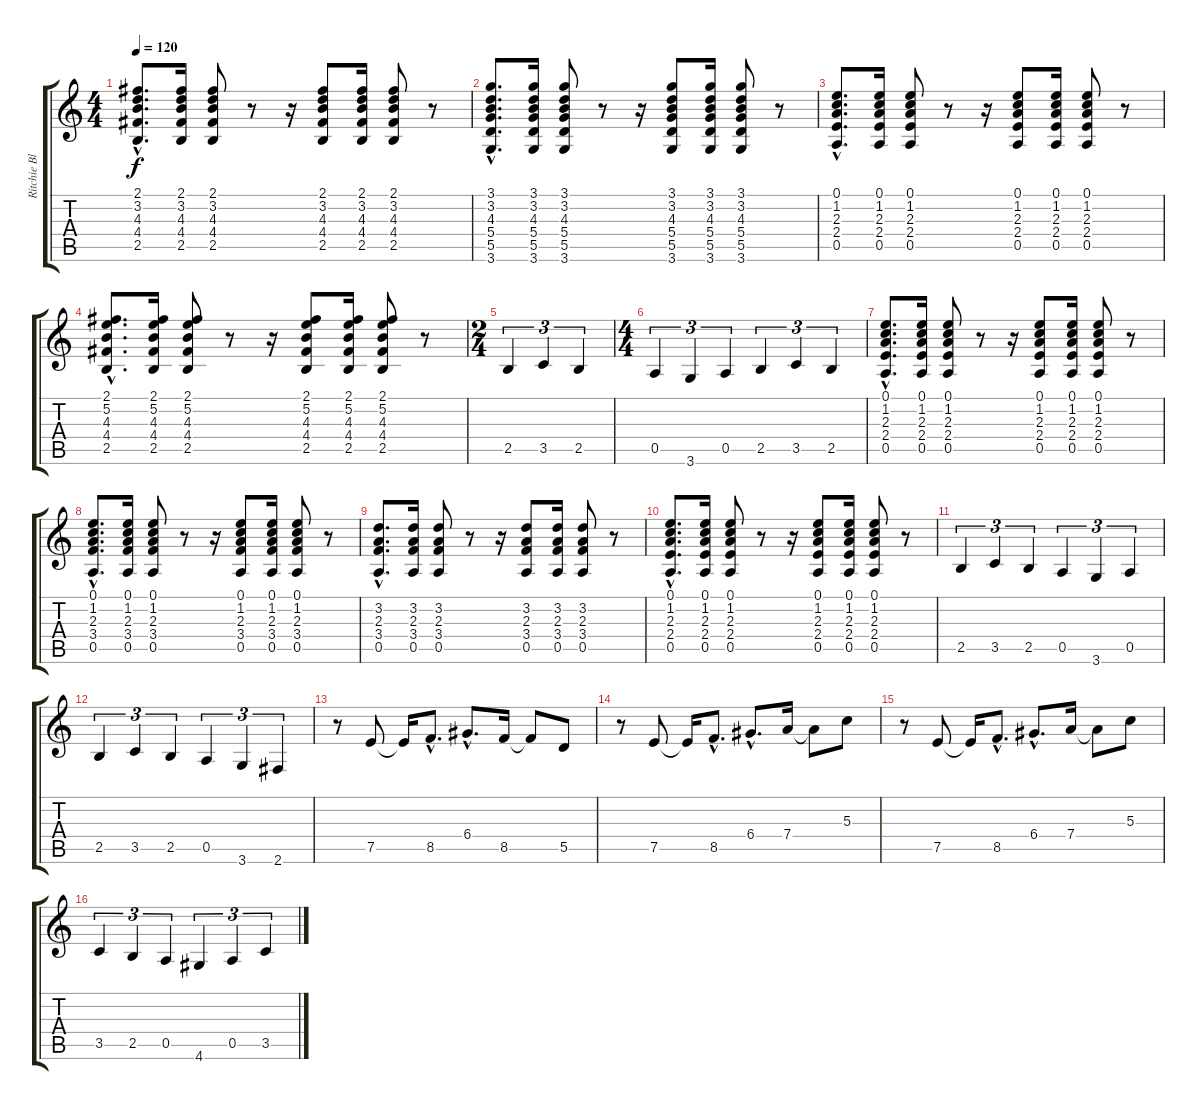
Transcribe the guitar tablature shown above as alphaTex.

\track ("Ritchie Blackmore" "Ritchie Bl") {instrument overdrivenguitar}
\staff {score tabs}
\tuning (E4 B3 G3 D3 A2 E2) {hide}
\ts (4 4)
\tempo 120
\clef g2
\ks c
(2.1{hac} 3.2{hac} 4.3{hac} 4.4{hac} 2.5{hac}).8{d dy f} (2.1 3.2 4.3 4.4 2.5).16 (2.1 3.2 4.3 4.4 2.5).8 r.8 r.16 (2.1 3.2 4.3 4.4 2.5).8 (2.1 3.2 4.3 4.4 2.5).16 (2.1 3.2 4.3 4.4 2.5).8 r.8 |
(3.1{hac} 3.2{hac} 4.3{hac} 5.4{hac} 5.5{hac} 3.6{hac}).8{d} (3.1 3.2 4.3 5.4 5.5 3.6).16 (3.1 3.2 4.3 5.4 5.5 3.6).8 r.8 r.16 (3.1 3.2 4.3 5.4 5.5 3.6).8 (3.1 3.2 4.3 5.4 5.5 3.6).16 (3.1 3.2 4.3 5.4 5.5 3.6).8 r.8 |
(0.1{hac} 1.2{hac} 2.3{hac} 2.4{hac} 0.5{hac}).8{d} (0.1 1.2 2.3 2.4 0.5).16 (0.1 1.2 2.3 2.4 0.5).8 r.8 r.16 (0.1 1.2 2.3 2.4 0.5).8 (0.1 1.2 2.3 2.4 0.5).16 (0.1 1.2 2.3 2.4 0.5).8 r.8 |
(2.1{hac} 5.2{hac} 4.3{hac} 4.4{hac} 2.5{hac}).8{d} (2.1 5.2 4.3 4.4 2.5).16 (2.1 5.2 4.3 4.4 2.5).8 r.8 r.16 (2.1 5.2 4.3 4.4 2.5).8 (2.1 5.2 4.3 4.4 2.5).16 (2.1 5.2 4.3 4.4 2.5).8 r.8 |
\ts (2 4)
2.5.4{tu (3 2)} 3.5.4{tu (3 2)} 2.5.4{tu (3 2)} |
\ts (4 4)
0.5.4{tu (3 2)} 3.6.4{tu (3 2)} 0.5.4{tu (3 2)} 2.5.4{tu (3 2)} 3.5.4{tu (3 2)} 2.5.4{tu (3 2)} |
(0.1{hac} 1.2{hac} 2.3{hac} 2.4{hac} 0.5{hac}).8{d} (0.1 1.2 2.3 2.4 0.5).16 (0.1 1.2 2.3 2.4 0.5).8 r.8 r.16 (0.1 1.2 2.3 2.4 0.5).8 (0.1 1.2 2.3 2.4 0.5).16 (0.1 1.2 2.3 2.4 0.5).8 r.8 |
(0.1{hac} 1.2{hac} 2.3{hac} 3.4{hac} 0.5{hac}).8{d} (0.1 1.2 2.3 3.4 0.5).16 (0.1 1.2 2.3 3.4 0.5).8 r.8 r.16 (0.1 1.2 2.3 3.4 0.5).8 (0.1 1.2 2.3 3.4 0.5).16 (0.1 1.2 2.3 3.4 0.5).8 r.8 |
(3.2{hac} 2.3{hac} 3.4{hac} 0.5{hac}).8{d} (3.2 2.3 3.4 0.5).16 (3.2 2.3 3.4 0.5).8 r.8 r.16 (3.2 2.3 3.4 0.5).8 (3.2 2.3 3.4 0.5).16 (3.2 2.3 3.4 0.5).8 r.8 |
(0.1{hac} 1.2{hac} 2.3{hac} 2.4{hac} 0.5{hac}).8{d} (0.1 1.2 2.3 2.4 0.5).16 (0.1 1.2 2.3 2.4 0.5).8 r.8 r.16 (0.1 1.2 2.3 2.4 0.5).8 (0.1 1.2 2.3 2.4 0.5).16 (0.1 1.2 2.3 2.4 0.5).8 r.8 |
2.5.4{tu (3 2)} 3.5.4{tu (3 2)} 2.5.4{tu (3 2)} 0.5.4{tu (3 2)} 3.6.4{tu (3 2)} 0.5.4{tu (3 2)} |
2.5.4{tu (3 2)} 3.5.4{tu (3 2)} 2.5.4{tu (3 2)} 0.5.4{tu (3 2)} 3.6.4{tu (3 2)} 2.6.4{tu (3 2)} |
r.8 7.5.8 7.5{t}.16 8.5{hac}.8{d} 6.4{hac}.8{d} 8.5.16 8.5{t}.8 5.5.8 |
r.8 7.5.8 7.5{t}.16 8.5{hac}.8{d} 6.4{hac}.8{d} 7.4.16 7.4{t}.8 5.3.8 |
r.8 7.5.8 7.5{t}.16 8.5{hac}.8{d} 6.4{hac}.8{d} 7.4.16 7.4{t}.8 5.3.8 |
3.5.4{tu (3 2)} 2.5.4{tu (3 2)} 0.5.4{tu (3 2)} 4.6.4{tu (3 2)} 0.5.4{tu (3 2)} 3.5.4{tu (3 2)}
